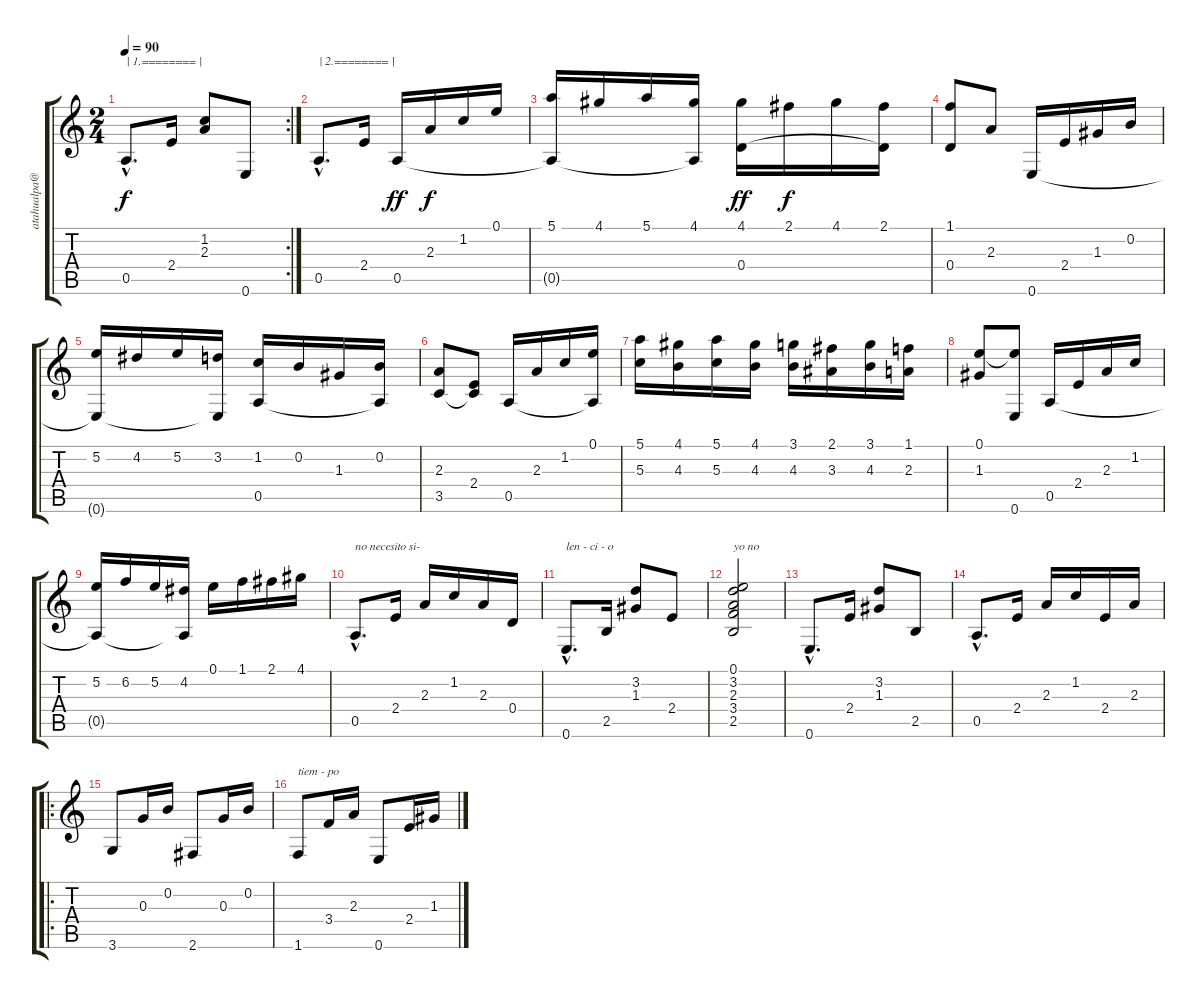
\track ("" "atahualpa@") {instrument acousticguitarnylon}
\staff {score tabs}
\tuning (E4 B3 G3 D3 A2 E2) {hide}
\rc 2
\ts (2 4)
\tempo 90
\clef g2
\ks c
0.5{hac}.8{d txt "| 1.======== |" dy f} 2.4.16 (1.2 2.3).8 0.6.8 |
0.5{hac}.8{d txt "| 2.======== |"} 2.4.16 0.5.16{dy ff} 2.3.16{dy f} 1.2.16 0.1.16 |
(5.1 0.5{t}).16 4.1.16 5.1.16 (4.1 0.5{t}).16 (4.1 0.4).16{dy ff} 2.1.16{dy f} 4.1.16 (2.1 0.4{t}).16 |
(1.1 0.4).8 2.3.8 0.6.16 2.4.16 1.3.16 0.2.16 |
(5.2 0.6{t}).16 4.2.16 5.2.16 (3.2 0.6{t}).16 (1.2 0.5).16 0.2.16 1.3.16 (0.2 0.5{t}).16 |
(2.3 3.5).8 (2.4 3.5{t}).8 0.5.16 2.3.16 1.2.16 (0.1 0.5{t}).16 |
(5.1 5.3).16 (4.1 4.3).16 (5.1 5.3).16 (4.1 4.3).16 (3.1 4.3).16 (2.1 3.3).16 (3.1 4.3).16 (1.1 2.3).16 |
(0.1 1.3).8 (0.1{t} 0.6).8 0.5.16 2.4.16 2.3.16 1.2.16 |
(5.2 0.5{t}).16 6.2.16 5.2.16 (4.2 0.5{t}).16 0.1.16 1.1.16 2.1.16 4.1.16 |
0.5{hac}.8{d txt "no necesito si-"} 2.4.16 2.3.16 1.2.16 2.3.16 0.4.16 |
0.6{hac}.8{d txt "len - ci - o"} 2.5.16 (3.2 1.3).8 2.4.8 |
(0.1 3.2 2.3 3.4 2.5).2{txt "yo no "} |
0.6{hac}.8{d} 2.4.16 (3.2 1.3).8 2.5.8 |
0.5{hac}.8{d} 2.4.16 2.3.16 1.2.16 2.4.16 2.3.16 |
\ro
3.6.8{txt ""} 0.3.16 0.2.16 2.6.8 0.3.16 0.2.16 |
1.6.8{txt "tiem - po"} 3.4.16 2.3.16 0.6.8 2.4.16 1.3.16
